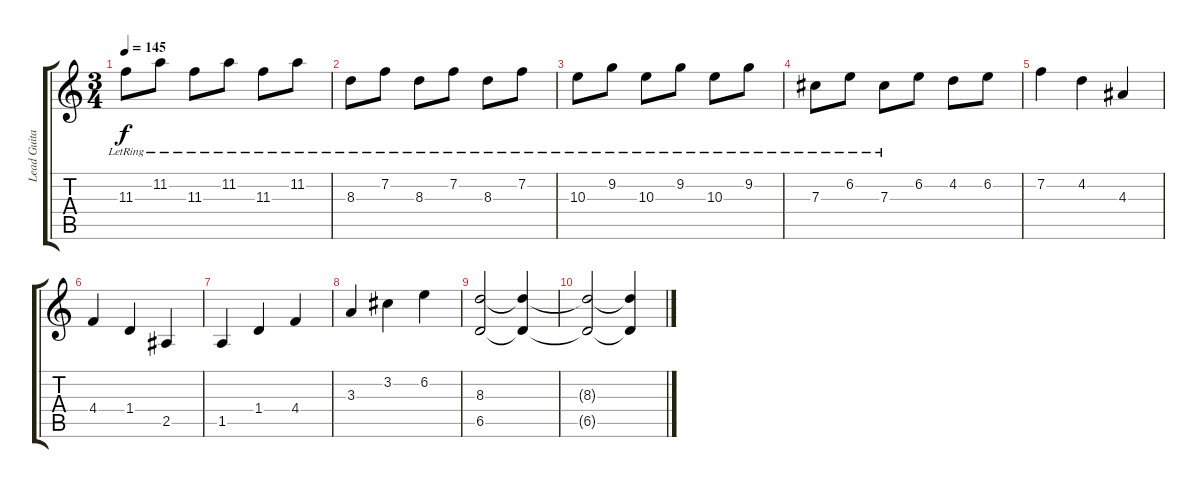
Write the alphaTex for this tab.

\track ("Lead Guitar (Fade)" "Lead Guita") {instrument electricguitarclean}
\staff {score tabs}
\tuning (Eb4 Bb3 Gb3 Db3 Ab2 Db2) {hide}
\ts (3 4)
\tempo 145
\clef g2
\ks c
11.3{lr}.8{dy f} 11.2{lr}.8 11.3{lr}.8 11.2{lr}.8 11.3{lr}.8 11.2{lr}.8 |
8.3{lr}.8 7.2{lr}.8 8.3{lr}.8 7.2{lr}.8 8.3{lr}.8 7.2{lr}.8 |
10.3{lr}.8 9.2{lr}.8 10.3{lr}.8 9.2{lr}.8 10.3{lr}.8 9.2{lr}.8 |
7.3{lr}.8 6.2{lr}.8 7.3{lr}.8 6.2.8 4.2.8 6.2.8 |
7.2.4 4.2.4 4.3.4 |
4.4.4 1.4.4 2.5.4 |
1.5.4 1.4.4 4.4.4 |
3.3.4 3.2.4 6.2.4 |
(8.3 6.5).2 (8.3{t} 6.5{t}).4 |
(8.3{t} 6.5{t}).2 (8.3{t} 6.5{t}).4
